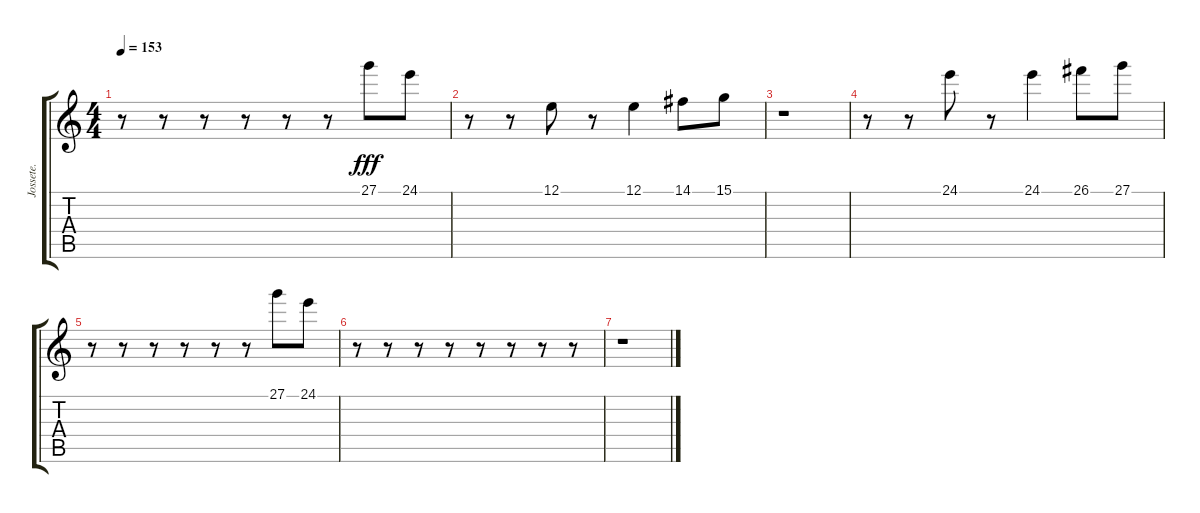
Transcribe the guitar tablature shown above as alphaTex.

\track ("Jossete." "Jossete.") {instrument violin}
\staff {score tabs}
\tuning (E4 B3 G3 D3 A2 E2) {hide}
\ts (4 4)
\tempo 153
\clef g2
\ks c
r.8{dy fff} r.8 r.8 r.8 r.8 r.8 27.1.8 24.1.8 |
r.8 r.8 12.1.8 r.8 12.1.4 14.1.8 15.1.8 |
r.1 |
r.8 r.8 24.1.8 r.8 24.1.4 26.1.8 27.1.8 |
r.8 r.8 r.8 r.8 r.8 r.8 27.1.8 24.1.8 |
r.8 r.8 r.8 r.8 r.8 r.8 r.8 r.8 |
r.1
